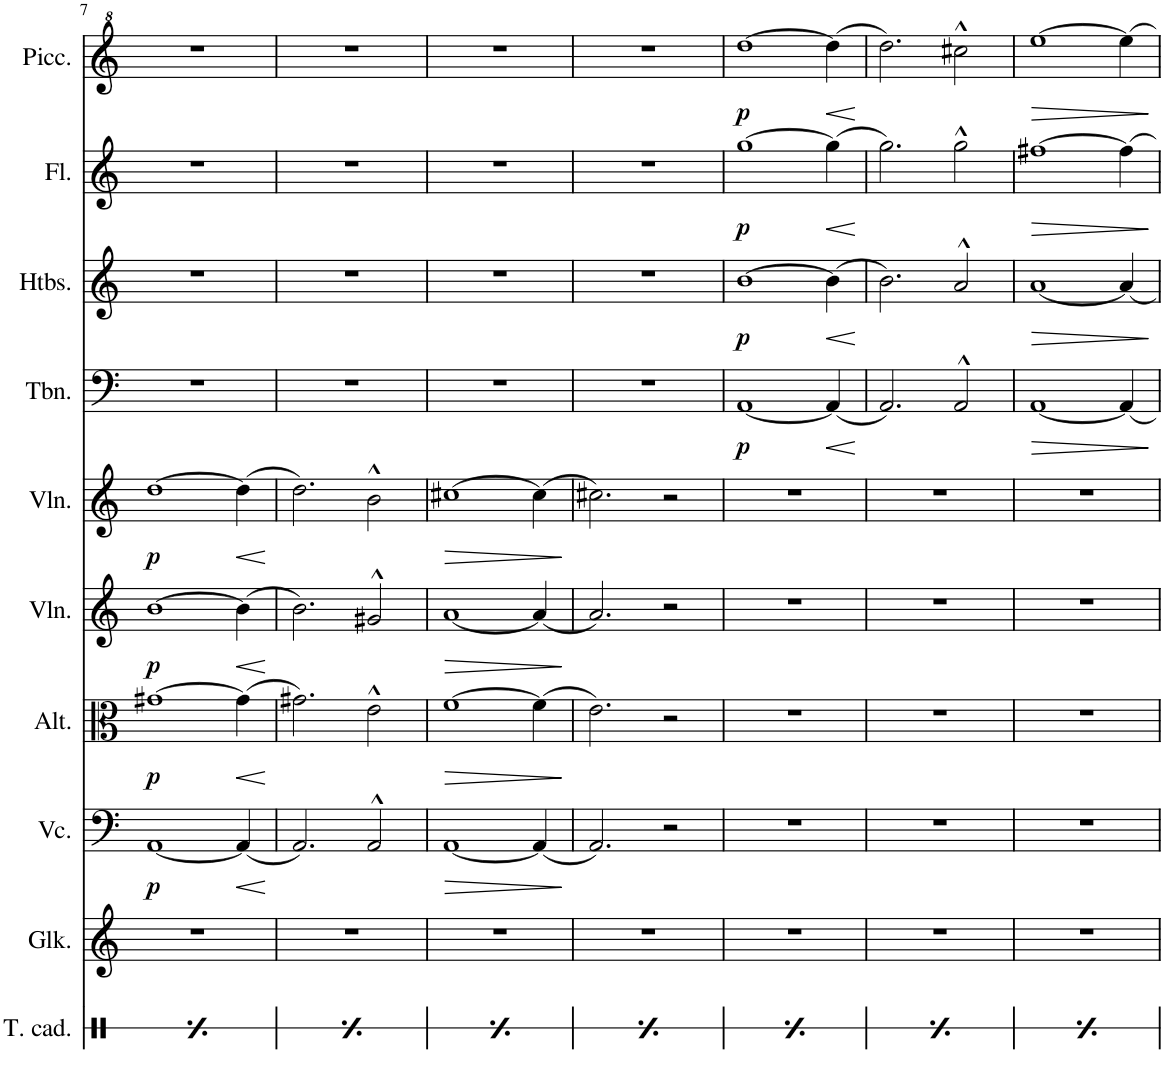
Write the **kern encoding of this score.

**kern	**dynam	**kern	**kern	**dynam	**kern	**dynam	**kern	**dynam	**kern	**dynam	**kern	**dynam	**kern	**dynam	**kern	**dynam	**kern	**dynam
*part10	*part10	*part9	*part8	*part8	*part7	*part7	*part6	*part6	*part5	*part5	*part4	*part4	*part3	*part3	*part2	*part2	*part1	*part1
*staff10	*staff10	*staff9	*staff8	*staff8	*staff7	*staff7	*staff6	*staff6	*staff5	*staff5	*staff4	*staff4	*staff3	*staff3	*staff2	*staff2	*staff1	*staff1
*I"Tambour sur cadre	*	*I"Glockenspiel	*I"Violoncelle	*	*I"Alto	*	*I"Violon	*	*I"Violon	*	*I"Trombone	*	*I"Hautbois	*	*I"Flûte	*	*I"Piccolo	*
*I'T. cad.	*	*I'Glk.	*I'Vc.	*	*I'Alt.	*	*I'Vln.	*	*I'Vln.	*	*I'Tbn.	*	*I'Htbs.	*	*I'Fl.	*	*I'Picc.	*
!!LO:PB:g=z
*clefX	*	*clefG2	*clefF4	*	*clefC3	*	*clefG2	*	*clefG2	*	*clefF4	*	*clefG2	*	*clefG2	*	*clefG^2	*
*	*	*Trd-14c-24	*	*	*	*	*	*	*	*	*	*	*	*	*	*	*Trd-7c-12	*
*k[]	*	*k[]	*k[]	*	*k[]	*	*k[]	*	*k[]	*	*k[]	*	*k[]	*	*k[]	*	*k[]	*
*M5/4	*	*M5/4	*M5/4	*	*M5/4	*	*M5/4	*	*M5/4	*	*M5/4	*	*M5/4	*	*M5/4	*	*M5/4	*
=7	=7	=7	=7	=7	=7	=7	=7	=7	=7	=7	=7	=7	=7	=7	=7	=7	=7	=7
!	!LO:DY:b	!	!	!LO:DY:b	!	!LO:DY:b	!	!LO:DY:b	!	!LO:DY:b	!	!	!	!	!	!	!	!
4Re^/	pp	4%5r	[1AA	p	[1g#X	p	[1b	p	[1dd	p	4%5r	.	4%5r	.	4%5r	.	4%5r	.
8Re/L	.	.	.	.	.	.	.	.	.	.	.	.	.	.	.	.	.	.
8Re^/J	.	.	.	.	.	.	.	.	.	.	.	.	.	.	.	.	.	.
4Re/	.	.	.	.	.	.	.	.	.	.	.	.	.	.	.	.	.	.
4Re^/	.	.	.	.	.	.	.	.	.	.	.	.	.	.	.	.	.	.
!	!	!	!	!LO:HP:b	!	!LO:HP:b	!	!LO:HP:b	!	!LO:HP:b	!	!	!	!	!	!	!	!
4Re/	.	.	(4AA/]	<	(4g#\]	<	(4b\]	<	(4dd\]	<	.	.	.	.	.	.	.	.
.	.	.	.	[	.	[	.	[	.	[	.	.	.	.	.	.	.	.
=8	=8	=8	=8	=8	=8	=8	=8	=8	=8	=8	=8	=8	=8	=8	=8	=8	=8	=8
!	!LO:DY:b	!	!	!	!	!	!	!	!	!	!	!	!	!	!	!	!	!
4Re^/	pp	4%5r	2.AA/)	.	2.g#X\)	.	2.b\)	.	2.dd\)	.	4%5r	.	4%5r	.	4%5r	.	4%5r	.
8Re/L	.	.	.	.	.	.	.	.	.	.	.	.	.	.	.	.	.	.
8Re^/J	.	.	.	.	.	.	.	.	.	.	.	.	.	.	.	.	.	.
4Re/	.	.	.	.	.	.	.	.	.	.	.	.	.	.	.	.	.	.
4Re^/	.	.	2AA^^/	.	2e^^\	.	2g#X^^/	.	2b^^\	.	.	.	.	.	.	.	.	.
4Re/	.	.	.	.	.	.	.	.	.	.	.	.	.	.	.	.	.	.
=9	=9	=9	=9	=9	=9	=9	=9	=9	=9	=9	=9	=9	=9	=9	=9	=9	=9	=9
!	!LO:DY:b	!	!	!LO:HP:b	!	!LO:HP:b	!	!LO:HP:b	!	!LO:HP:b	!	!	!	!	!	!	!	!
4Re^/	pp	4%5r	[1AA	>	[1f	>	[1a	>	[1cc#X	>	4%5r	.	4%5r	.	4%5r	.	4%5r	.
8Re/L	.	.	.	.	.	.	.	.	.	.	.	.	.	.	.	.	.	.
8Re^/J	.	.	.	.	.	.	.	.	.	.	.	.	.	.	.	.	.	.
4Re/	.	.	.	.	.	.	.	.	.	.	.	.	.	.	.	.	.	.
4Re^/	.	.	.	.	.	.	.	.	.	.	.	.	.	.	.	.	.	.
4Re/	.	.	(4AA/]	.	(4f\]	.	(4a/]	.	(4cc#\]	.	.	.	.	.	.	.	.	.
.	.	.	.	]	.	]	.	]	.	]	.	.	.	.	.	.	.	.
=10	=10	=10	=10	=10	=10	=10	=10	=10	=10	=10	=10	=10	=10	=10	=10	=10	=10	=10
!	!LO:DY:b	!	!	!	!	!	!	!	!	!	!	!	!	!	!	!	!	!
4Re^/	pp	4%5r	2.AA/)	.	2.e\)	.	2.a/)	.	2.cc#X\)	.	4%5r	.	4%5r	.	4%5r	.	4%5r	.
8Re/L	.	.	.	.	.	.	.	.	.	.	.	.	.	.	.	.	.	.
8Re^/J	.	.	.	.	.	.	.	.	.	.	.	.	.	.	.	.	.	.
4Re/	.	.	.	.	.	.	.	.	.	.	.	.	.	.	.	.	.	.
4Re^/	.	.	2r	.	2r	.	2r	.	2r	.	.	.	.	.	.	.	.	.
4Re/	.	.	.	.	.	.	.	.	.	.	.	.	.	.	.	.	.	.
=11	=11	=11	=11	=11	=11	=11	=11	=11	=11	=11	=11	=11	=11	=11	=11	=11	=11	=11
!	!LO:DY:b	!	!	!	!	!	!	!	!	!	!	!LO:DY:b	!	!LO:DY:b	!	!LO:DY:b	!	!LO:DY:b
4Re^/	pp	4%5r	4%5r	.	4%5r	.	4%5r	.	4%5r	.	[1AA	p	[1b	p	[1gg	p	[1ddd	p
8Re/L	.	.	.	.	.	.	.	.	.	.	.	.	.	.	.	.	.	.
8Re^/J	.	.	.	.	.	.	.	.	.	.	.	.	.	.	.	.	.	.
4Re/	.	.	.	.	.	.	.	.	.	.	.	.	.	.	.	.	.	.
4Re^/	.	.	.	.	.	.	.	.	.	.	.	.	.	.	.	.	.	.
!	!	!	!	!	!	!	!	!	!	!	!	!LO:HP:b	!	!LO:HP:b	!	!LO:HP:b	!	!LO:HP:b
4Re/	.	.	.	.	.	.	.	.	.	.	(4AA/]	<	(4b\]	<	(4gg\]	<	(4ddd\]	<
.	.	.	.	.	.	.	.	.	.	.	.	[	.	[	.	[	.	[
=12	=12	=12	=12	=12	=12	=12	=12	=12	=12	=12	=12	=12	=12	=12	=12	=12	=12	=12
!	!LO:DY:b	!	!	!	!	!	!	!	!	!	!	!	!	!	!	!	!	!
4Re^/	pp	4%5r	4%5r	.	4%5r	.	4%5r	.	4%5r	.	2.AA/)	.	2.b\)	.	2.gg\)	.	2.ddd\)	.
8Re/L	.	.	.	.	.	.	.	.	.	.	.	.	.	.	.	.	.	.
8Re^/J	.	.	.	.	.	.	.	.	.	.	.	.	.	.	.	.	.	.
4Re/	.	.	.	.	.	.	.	.	.	.	.	.	.	.	.	.	.	.
4Re^/	.	.	.	.	.	.	.	.	.	.	2AA^^/	.	2a^^/	.	2gg^^\	.	2ccc#X^^\	.
4Re/	.	.	.	.	.	.	.	.	.	.	.	.	.	.	.	.	.	.
=13	=13	=13	=13	=13	=13	=13	=13	=13	=13	=13	=13	=13	=13	=13	=13	=13	=13	=13
!	!LO:DY:b	!	!	!	!	!	!	!	!	!	!	!LO:HP:b	!	!LO:HP:b	!	!LO:HP:b	!	!LO:HP:b
4Re^/	pp	4%5r	4%5r	.	4%5r	.	4%5r	.	4%5r	.	[1AA	>	[1a	>	[1ff#X	>	[1eee	>
8Re/L	.	.	.	.	.	.	.	.	.	.	.	.	.	.	.	.	.	.
8Re^/J	.	.	.	.	.	.	.	.	.	.	.	.	.	.	.	.	.	.
4Re/	.	.	.	.	.	.	.	.	.	.	.	.	.	.	.	.	.	.
4Re^/	.	.	.	.	.	.	.	.	.	.	.	.	.	.	.	.	.	.
4Re/	.	.	.	.	.	.	.	.	.	.	4AA/]	.	4a/]	.	4ff#\]	.	4eee\]	.
.	.	.	.	.	.	.	.	.	.	.	.	]	.	]	.	]	.	]
=	=	=	=	=	=	=	=	=	=	=	=	=	=	=	=	=	=	=
*-	*-	*-	*-	*-	*-	*-	*-	*-	*-	*-	*-	*-	*-	*-	*-	*-	*-	*-
